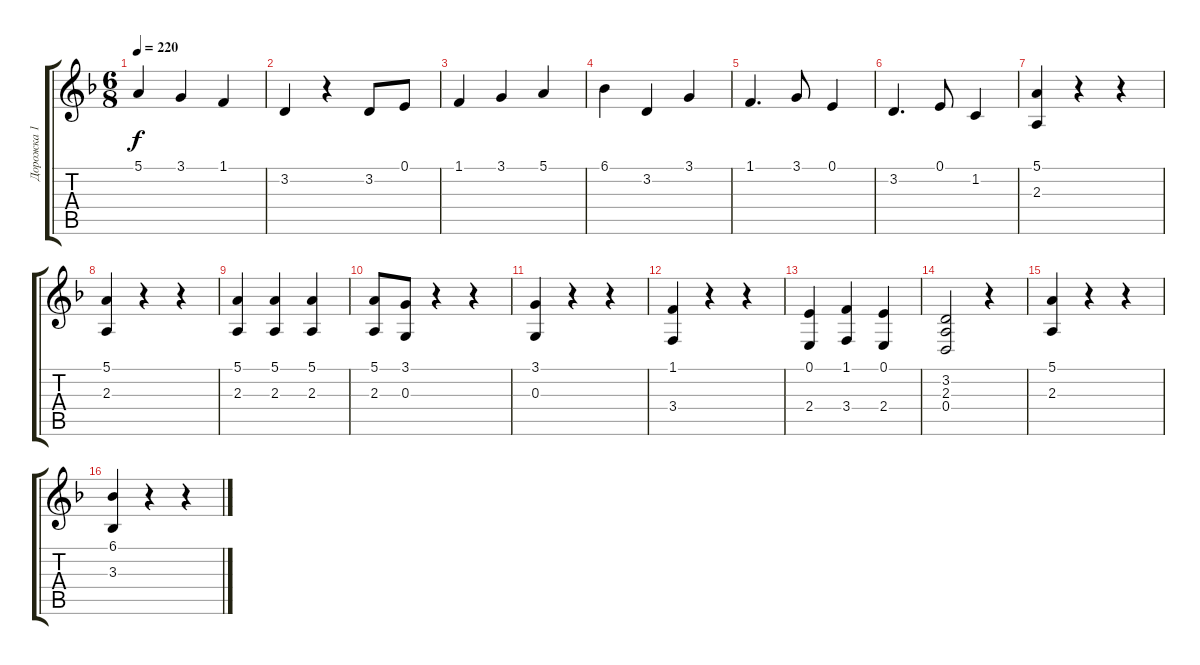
\track ("Дорожка 1" "Дорожка 1") {instrument acousticgrandpiano}
\staff {score tabs}
\tuning (E4 B3 G3 D3 A2 E2) {hide}
\ts (6 8)
\tempo 220
\clef g2
\ks dminor
5.1.4{dy f} 3.1.4 1.1.4 |
3.2.4 r.4 3.2.8 0.1.8 |
1.1.4 3.1.4 5.1.4 |
6.1.4 3.2.4 3.1.4 |
1.1.4{d} 3.1.8 0.1.4 |
3.2.4{d} 0.1.8 1.2.4 |
(5.1 2.3).4 r.4 r.4 |
(5.1 2.3).4 r.4 r.4 |
(5.1 2.3).4 (5.1 2.3).4 (5.1 2.3).4 |
(5.1 2.3).8 (3.1 0.3).8 r.4 r.4 |
(3.1 0.3).4 r.4 r.4 |
(1.1 3.4).4 r.4 r.4 |
(0.1 2.4).4 (1.1 3.4).4 (0.1 2.4).4 |
(3.2 2.3 0.4).2 r.4 |
(5.1 2.3).4 r.4 r.4 |
(6.1 3.3).4 r.4 r.4
